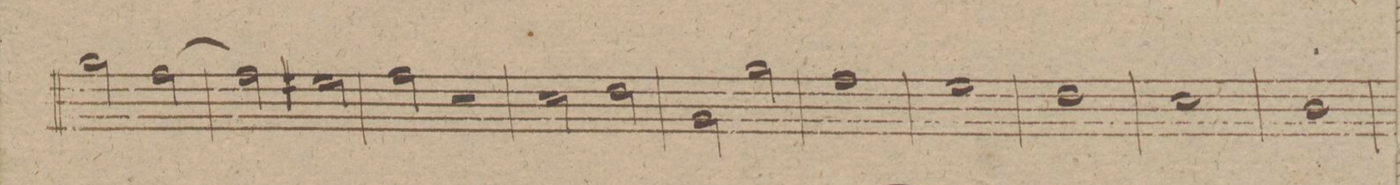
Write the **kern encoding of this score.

**kern	**dynam
*I"Trombone Tenore.	*
*clefC4	*
*k[f#]	*
*met(c|)	*
*M2/2	*
2f#\]	.
[2e\	.
=300	=300
2e\]	.
2d#X\	.
=301	=301
2e\	.
2r	.
=302	=302
2B\	.
2c\	.
=303	=303
2F#\	.
2f#\	.
=304	=304
1e\	.
=305	=305
1d\	.
=306	=306
1c\	.
=307	=307
1B\	.
=308	=308
1A\	.
=309	=309
*-	*-
